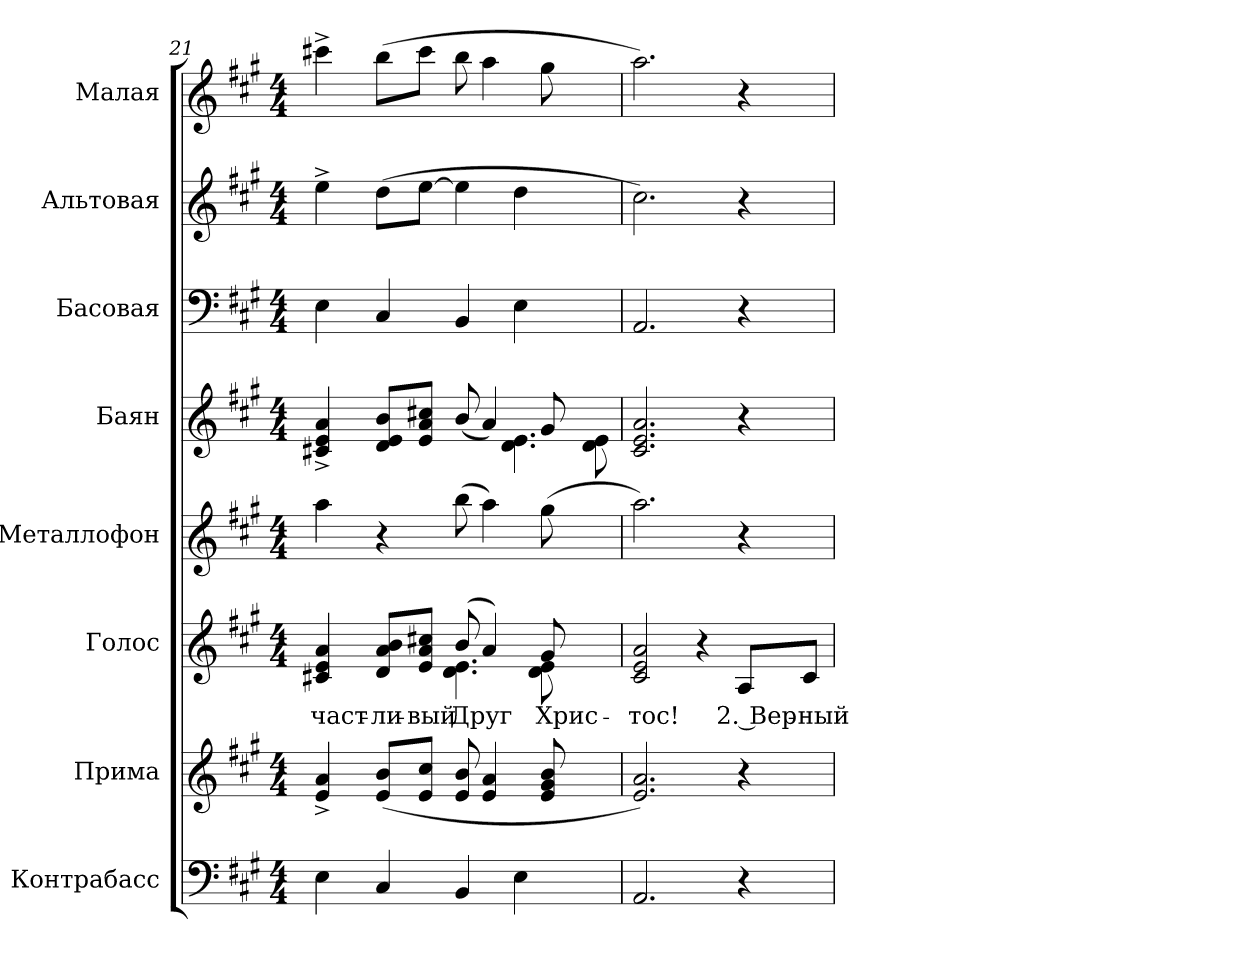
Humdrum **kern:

**kern	**kern	**kern	**text	**kern	**kern	**kern	**kern	**kern
*part8	*part7	*part6	*part6	*part5	*part4	*part3	*part2	*part1
*staff8	*staff7	*staff6	*staff6	*staff5	*staff4	*staff3	*staff2	*staff1
*I"Контрабасс	*I"Прима	*I"Голос	*	*I"Meталлофон	*I"Баян	*I"Басовая	*I"Альтовая	*I"Малая
!!LO:LB:g=z
*clefF4	*clefG2	*clefG2	*	*clefG2	*clefG2	*clefF4	*clefG2	*clefG2
*ITrd7c12	*ITrd7c12	*	*	*ITrd-7c-12	*	*	*	*
*k[f#c#g#]	*k[f#c#g#]	*k[f#c#g#]	*	*k[f#c#g#]	*k[f#c#g#]	*k[f#c#g#]	*k[f#c#g#]	*k[f#c#g#]
*A:	*A:	*A:	*	*A:	*A:	*A:	*A:	*A:
*M4/4	*M4/4	*M4/4	*	*M4/4	*M4/4	*M4/4	*M4/4	*M4/4
=21	=21	=21	=21	=21	=21	=21	=21	=21
!	!	!	!LO:LY:b:color=#000000	!	!	!	!	!
*	*	*^	*	*	*^	*	*	*
4EEi\	4Ei/^ 4Ai^	4c#Xi/ 4ei 4ai	2ryy	-част-	4aaai\	4c#Xi/^ 4ei^ 4ai^	2ryy	4Ei\	4ee^i\	4ccc#X^i\
!	!	!	!	!LO:LY:b:color=#000000	!	!	!	!	!	!
4CC#i/	(8Ei/ 8BiL	8di/ 8ai/ 8bi/L	.	-ли-	4r	8di/ 8ei 8biL	.	4C#i/	(8ddi\L	(8bbi\L
!	!	!	!	!LO:LY:b:color=#000000	!	!	!	!	!	!
.	8Ei/ 8c#iJ	8ei/ 8ai/ 8cc#Xi/J	.	-вый	.	8ei/ 8ai 8cc#XiJ	.	.	[>8eei\J	8ccc#i\J
!	!	!	!	!LO:LY:b:color=#000000	!	!	!	!	!	!
4BBBi/	8Ei/ 8Bi	(8bi/	4.di\ 4.ei	Друг	(8bbbi\	(8bi/	4ryy	4BBi/	4eei\]	8bbi\
.	4Ei/ 4Ai	4ai/)	.	.	4aaai\)	4ai/)	.	.	.	4aai\
4EEi\	.	.	.	.	.	.	4.di\ 4.ei	4Ei\	4ddi\	.
!	!	!	!	!LO:LY:b:color=#000000	!	!	!	!	!	!
.	8Ei/ 8G#i 8Bi	8g#i/	8di\ 8ei	Хрис-	(8ggg#i\	8g#i/	.	.	.	8gg#i\
4ryy	4ryy	4ryy	4ryy	.	4ryy	4ryy	.	4ryy	4ryy	4ryy
.	.	.	.	.	.	.	8di\ 8ei	.	.	.
*	*	*v	*v	*	*	*v	*v	*	*	*
=22	=22	=22	=22	=22	=22	=22	=22	=22
*	*	*	*	*	*^	*	*	*
!	!	!	!LO:LY:b:color=#000000	!	!	!	!	!	!
*	*	*	*	*	*v	*v	*	*	*
2.AAAi/	2.Ei/ 2.Ai)	2c#i/ 2ei 2ai	-тос!	2.aaai\)	2.c#i/ 2.ei 2.ai	2.AAi/	2.cc#i\)	2.aai\)
.	.	4r	.	.	.	.	.	.
!	!	!	!LO:LY:b:color=#000000	!	!	!	!	!
4r	4r	8Ai/L	2. Вер-	4r	4r	4r	4r	4r
!	!	!	!LO:LY:b:color=#000000	!	!	!	!	!
.	.	8c#i/J	-ный	.	.	.	.	.
=	=	=	=	=	=	=	=	=
*-	*-	*-	*-	*-	*-	*-	*-	*-
